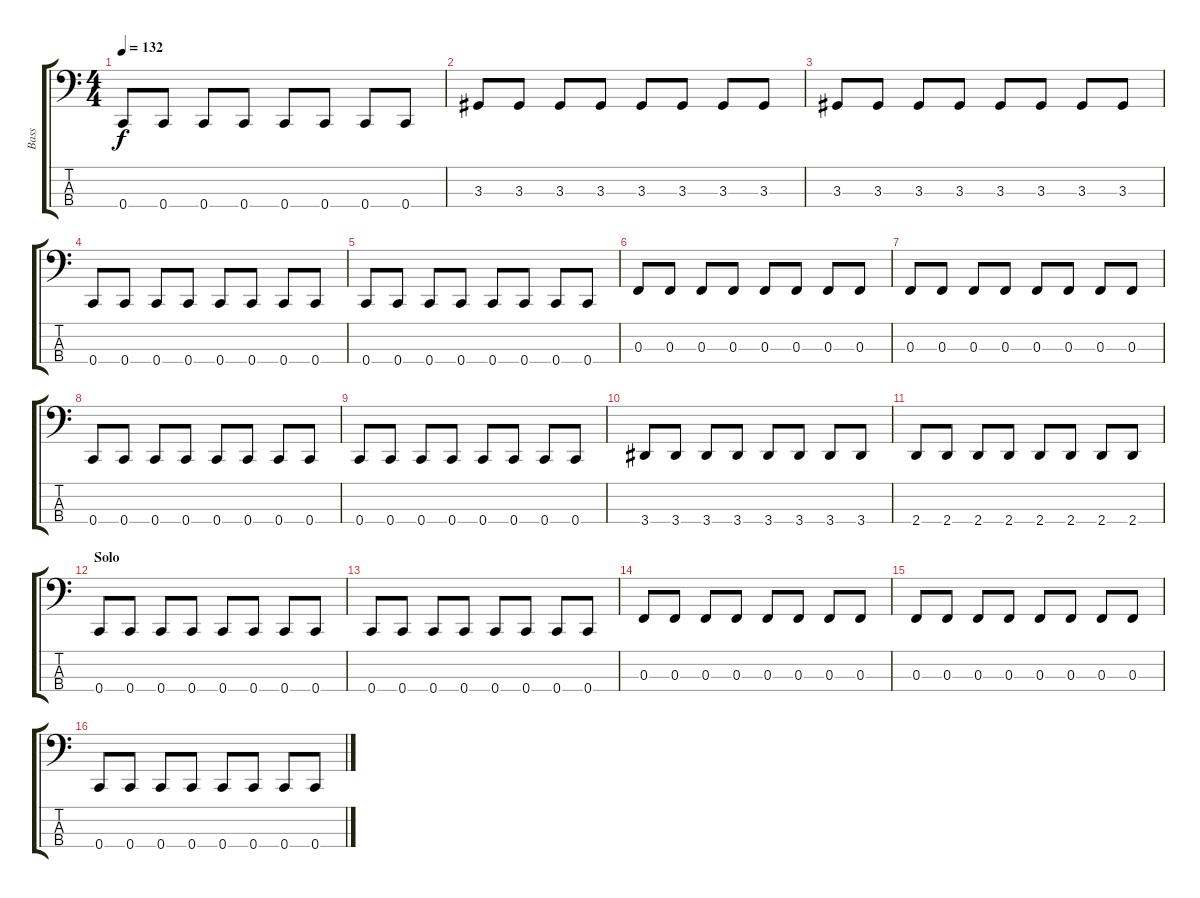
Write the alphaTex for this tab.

\track ("Bass" "Bass") {instrument electricbassfinger}
\staff {score tabs}
\tuning (Eb2 Bb1 F1 C1) {hide}
\ts (4 4)
\tempo 132
\clef f4
\ks c
0.4.8{dy f} 0.4.8 0.4.8 0.4.8 0.4.8 0.4.8 0.4.8 0.4.8 |
3.3.8 3.3.8 3.3.8 3.3.8 3.3.8 3.3.8 3.3.8 3.3.8 |
3.3.8 3.3.8 3.3.8 3.3.8 3.3.8 3.3.8 3.3.8 3.3.8 |
0.4.8 0.4.8 0.4.8 0.4.8 0.4.8 0.4.8 0.4.8 0.4.8 |
0.4.8 0.4.8 0.4.8 0.4.8 0.4.8 0.4.8 0.4.8 0.4.8 |
0.3.8 0.3.8 0.3.8 0.3.8 0.3.8 0.3.8 0.3.8 0.3.8 |
0.3.8 0.3.8 0.3.8 0.3.8 0.3.8 0.3.8 0.3.8 0.3.8 |
0.4.8 0.4.8 0.4.8 0.4.8 0.4.8 0.4.8 0.4.8 0.4.8 |
0.4.8 0.4.8 0.4.8 0.4.8 0.4.8 0.4.8 0.4.8 0.4.8 |
3.4.8 3.4.8 3.4.8 3.4.8 3.4.8 3.4.8 3.4.8 3.4.8 |
2.4.8 2.4.8 2.4.8 2.4.8 2.4.8 2.4.8 2.4.8 2.4.8 |
\section ("" "Solo")
0.4.8{volume 16} 0.4.8 0.4.8 0.4.8 0.4.8 0.4.8 0.4.8 0.4.8 |
0.4.8 0.4.8 0.4.8 0.4.8 0.4.8 0.4.8 0.4.8 0.4.8 |
0.3.8 0.3.8 0.3.8 0.3.8 0.3.8 0.3.8 0.3.8 0.3.8 |
0.3.8 0.3.8 0.3.8 0.3.8 0.3.8 0.3.8 0.3.8 0.3.8 |
0.4.8 0.4.8 0.4.8 0.4.8 0.4.8 0.4.8 0.4.8 0.4.8
